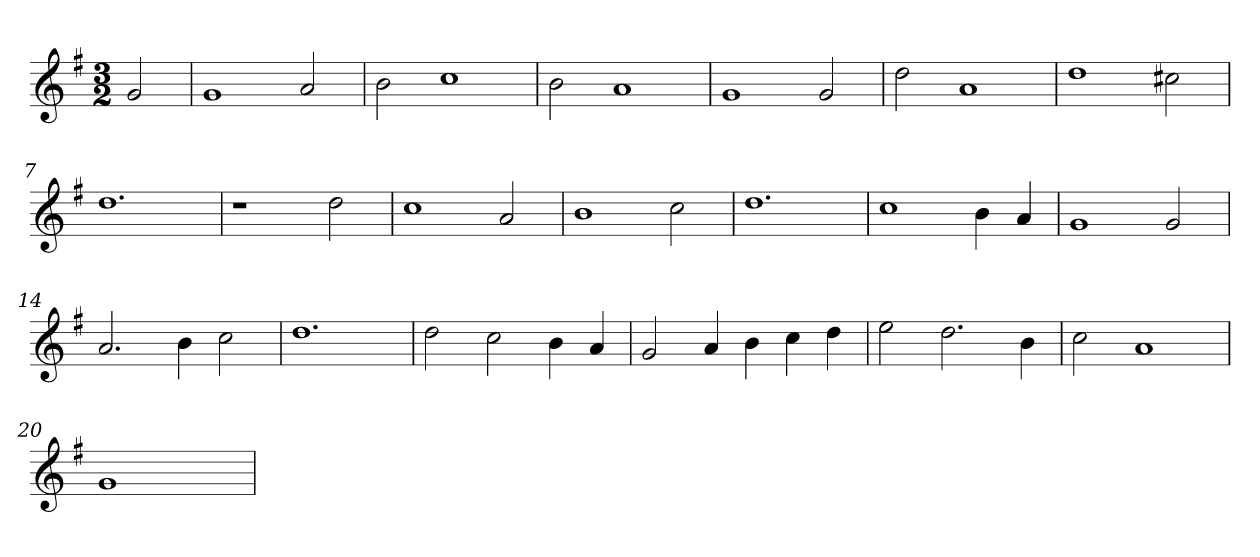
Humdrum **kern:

**kern
*part1
*staff1
*clefG2
*k[f#]
*G:
*M3/2
=
2g
=1
1g
2a
=2
2b
1cc
=3
2b
1a
=4
1g
2g
=5
2dd
1a
=6
1dd
2cc#X
=7
1.dd
=8
1r
2dd
=9
1cc
2a
=10
1b
2cc
=11
1.dd
=12
1cc
4b
4a
=13
1g
2g
=14
2.a
4b
2cc
=15
1.dd
=16
2dd
2cc
4b
4a
=17
2g
4a
4b
4cc
4dd
=18
2ee
2.dd
4b
=19
2cc
1a
=20
1g
2ryy
=
*-
